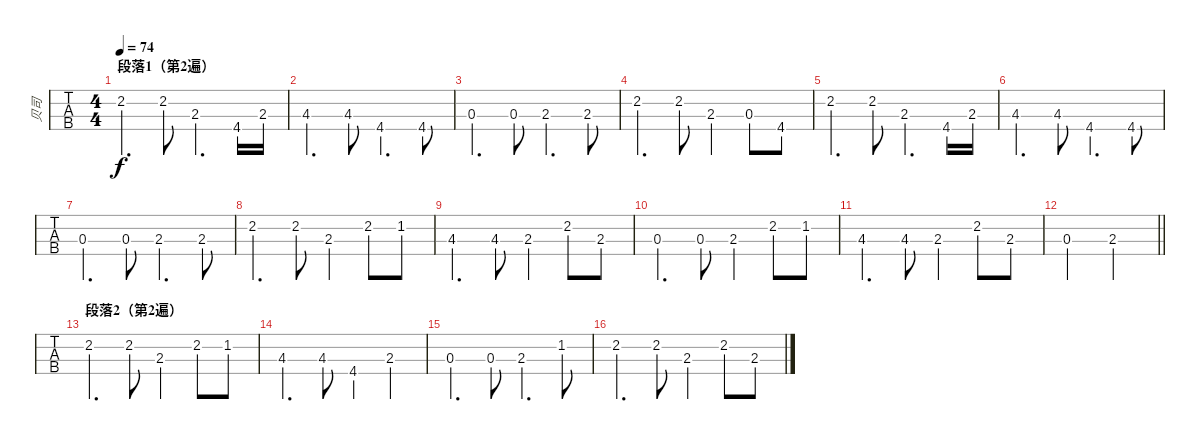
\track ("贝司" "贝司") {instrument electricbasspick}
\staff {tabs}
\tuning (G2 D2 A1 E1) {hide}
\ts (4 4)
\section ("" "段落1（第2遍）")
\tempo 74
\clef f4
\ks c
2.2.4{d dy f} 2.2.8 2.3.4{d} 4.4.16 2.3.16 |
4.3.4{d} 4.3.8 4.4.4{d} 4.4.8 |
0.3.4{d} 0.3.8 2.3.4{d} 2.3.8 |
2.2.4{d} 2.2.8 2.3.4 0.3.8 4.4.8 |
2.2.4{d} 2.2.8 2.3.4{d} 4.4.16 2.3.16 |
4.3.4{d} 4.3.8 4.4.4{d} 4.4.8 |
0.3.4{d} 0.3.8 2.3.4{d} 2.3.8 |
2.2.4{d} 2.2.8 2.3.4 2.2.8 1.2.8 |
4.3.4{d} 4.3.8 2.3.4 2.2.8 2.3.8 |
0.3.4{d} 0.3.8 2.3.4 2.2.8 1.2.8 |
4.3.4{d} 4.3.8 2.3.4 2.2.8 2.3.8 |
\barLineRight lightlight
0.3.2 2.3.2 |
\section ("" "段落2（第2遍）")
2.2.4{d} 2.2.8 2.3.4 2.2.8 1.2.8 |
4.3.4{d} 4.3.8 4.4.4 2.3.4 |
0.3.4{d} 0.3.8 2.3.4{d} 1.2.8 |
2.2.4{d} 2.2.8 2.3.4 2.2.8 2.3.8
